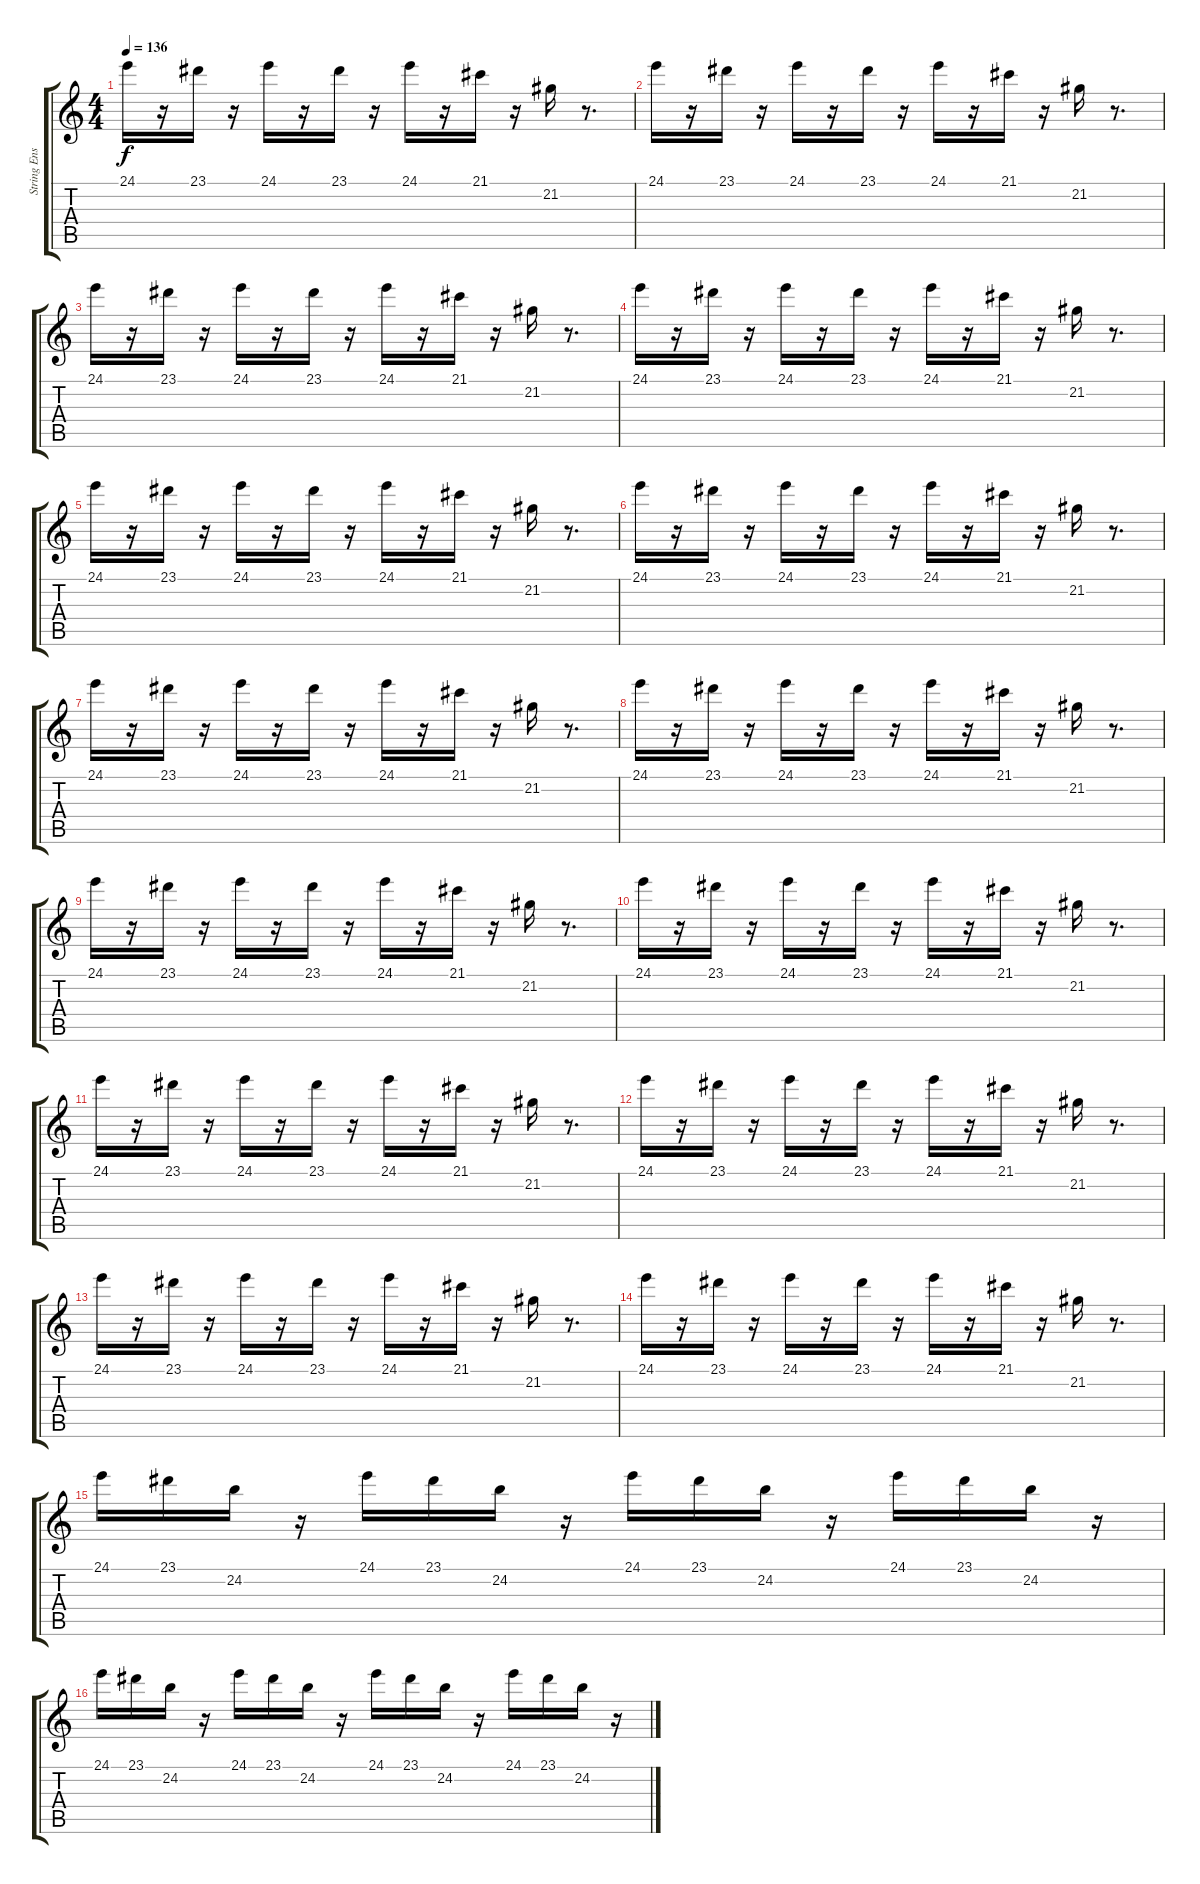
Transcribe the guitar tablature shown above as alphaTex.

\track ("String Ensemble 1" "String Ens") {instrument stringensemble1}
\staff {score tabs}
\tuning (E4 B3 G3 D3 A2 E2) {hide}
\ts (4 4)
\tempo 136
\clef g2
\ks c
24.1.16{dy f} r.16 23.1.16 r.16 24.1.16 r.16 23.1.16 r.16 24.1.16 r.16 21.1.16 r.16 21.2.16 r.8{d} |
24.1.16 r.16 23.1.16 r.16 24.1.16 r.16 23.1.16 r.16 24.1.16 r.16 21.1.16 r.16 21.2.16 r.8{d} |
24.1.16 r.16 23.1.16 r.16 24.1.16 r.16 23.1.16 r.16 24.1.16 r.16 21.1.16 r.16 21.2.16 r.8{d} |
24.1.16 r.16 23.1.16 r.16 24.1.16 r.16 23.1.16 r.16 24.1.16 r.16 21.1.16 r.16 21.2.16 r.8{d} |
24.1.16 r.16 23.1.16 r.16 24.1.16 r.16 23.1.16 r.16 24.1.16 r.16 21.1.16 r.16 21.2.16 r.8{d} |
24.1.16 r.16 23.1.16 r.16 24.1.16 r.16 23.1.16 r.16 24.1.16 r.16 21.1.16 r.16 21.2.16 r.8{d} |
24.1.16 r.16 23.1.16 r.16 24.1.16 r.16 23.1.16 r.16 24.1.16 r.16 21.1.16 r.16 21.2.16 r.8{d} |
24.1.16 r.16 23.1.16 r.16 24.1.16 r.16 23.1.16 r.16 24.1.16 r.16 21.1.16 r.16 21.2.16 r.8{d} |
24.1.16 r.16 23.1.16 r.16 24.1.16 r.16 23.1.16 r.16 24.1.16 r.16 21.1.16 r.16 21.2.16 r.8{d} |
24.1.16 r.16 23.1.16 r.16 24.1.16 r.16 23.1.16 r.16 24.1.16 r.16 21.1.16 r.16 21.2.16 r.8{d} |
24.1.16 r.16 23.1.16 r.16 24.1.16 r.16 23.1.16 r.16 24.1.16 r.16 21.1.16 r.16 21.2.16 r.8{d} |
24.1.16 r.16 23.1.16 r.16 24.1.16 r.16 23.1.16 r.16 24.1.16 r.16 21.1.16 r.16 21.2.16 r.8{d} |
24.1.16 r.16 23.1.16 r.16 24.1.16 r.16 23.1.16 r.16 24.1.16 r.16 21.1.16 r.16 21.2.16 r.8{d} |
24.1.16 r.16 23.1.16 r.16 24.1.16 r.16 23.1.16 r.16 24.1.16 r.16 21.1.16 r.16 21.2.16 r.8{d} |
24.1.16 23.1.16 24.2.16 r.16 24.1.16 23.1.16 24.2.16 r.16 24.1.16 23.1.16 24.2.16 r.16 24.1.16 23.1.16 24.2.16 r.16 |
24.1.16 23.1.16 24.2.16 r.16 24.1.16 23.1.16 24.2.16 r.16 24.1.16 23.1.16 24.2.16 r.16 24.1.16 23.1.16 24.2.16 r.16
